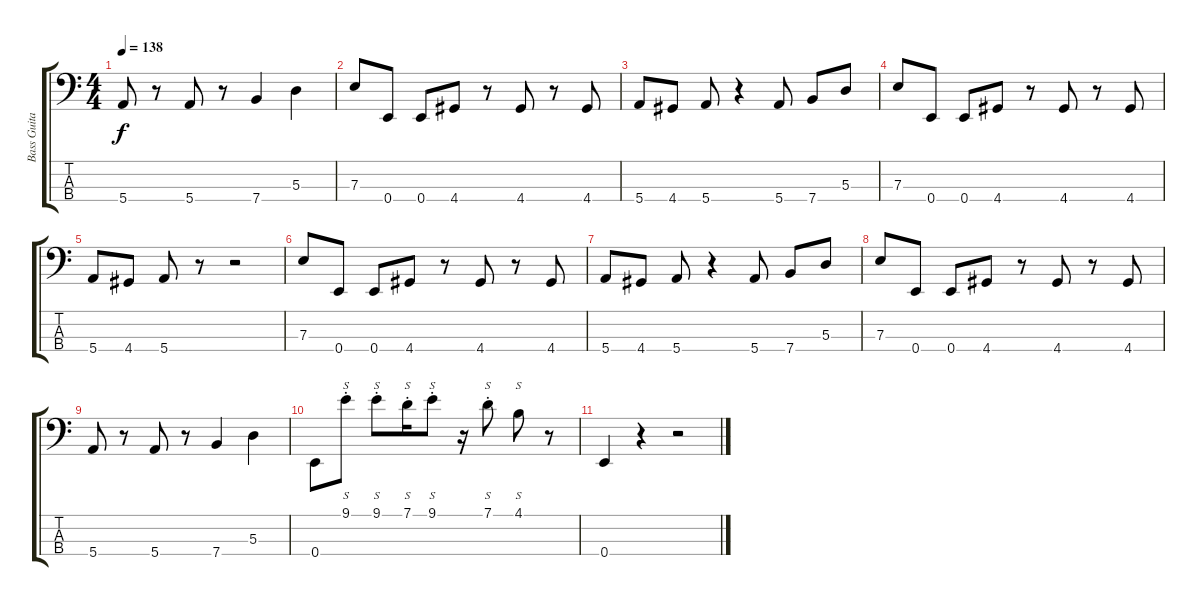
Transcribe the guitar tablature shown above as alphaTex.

\track ("Bass Guitar" "Bass Guita") {instrument electricbassfinger}
\staff {score tabs}
\tuning (G2 D2 A1 E1) {hide}
\ts (4 4)
\tempo 138
\clef f4
\ks c
5.4.8{dy f} r.8 5.4.8 r.8 7.4.4 5.3.4 |
7.3.8 0.4.8 0.4.8 4.4.8 r.8 4.4.8 r.8 4.4.8 |
5.4.8 4.4.8 5.4.8 r.4 5.4.8 7.4.8 5.3.8 |
7.3.8 0.4.8 0.4.8 4.4.8 r.8 4.4.8 r.8 4.4.8 |
5.4.8 4.4.8 5.4.8 r.8 r.2 |
7.3.8 0.4.8 0.4.8 4.4.8 r.8 4.4.8 r.8 4.4.8 |
5.4.8 4.4.8 5.4.8 r.4 5.4.8 7.4.8 5.3.8 |
7.3.8 0.4.8 0.4.8 4.4.8 r.8 4.4.8 r.8 4.4.8 |
5.4.8 r.8 5.4.8 r.8 7.4.4 5.3.4 |
0.4.8 9.1{st}.8{s instrument slapbass1} 9.1{st}.8{s} 7.1{st}.16{s} 9.1{st}.8{s} r.16 7.1{st}.8{s} 4.1.8{s} r.8 |
0.4.4{instrument electricbassfinger} r.4 r.2
